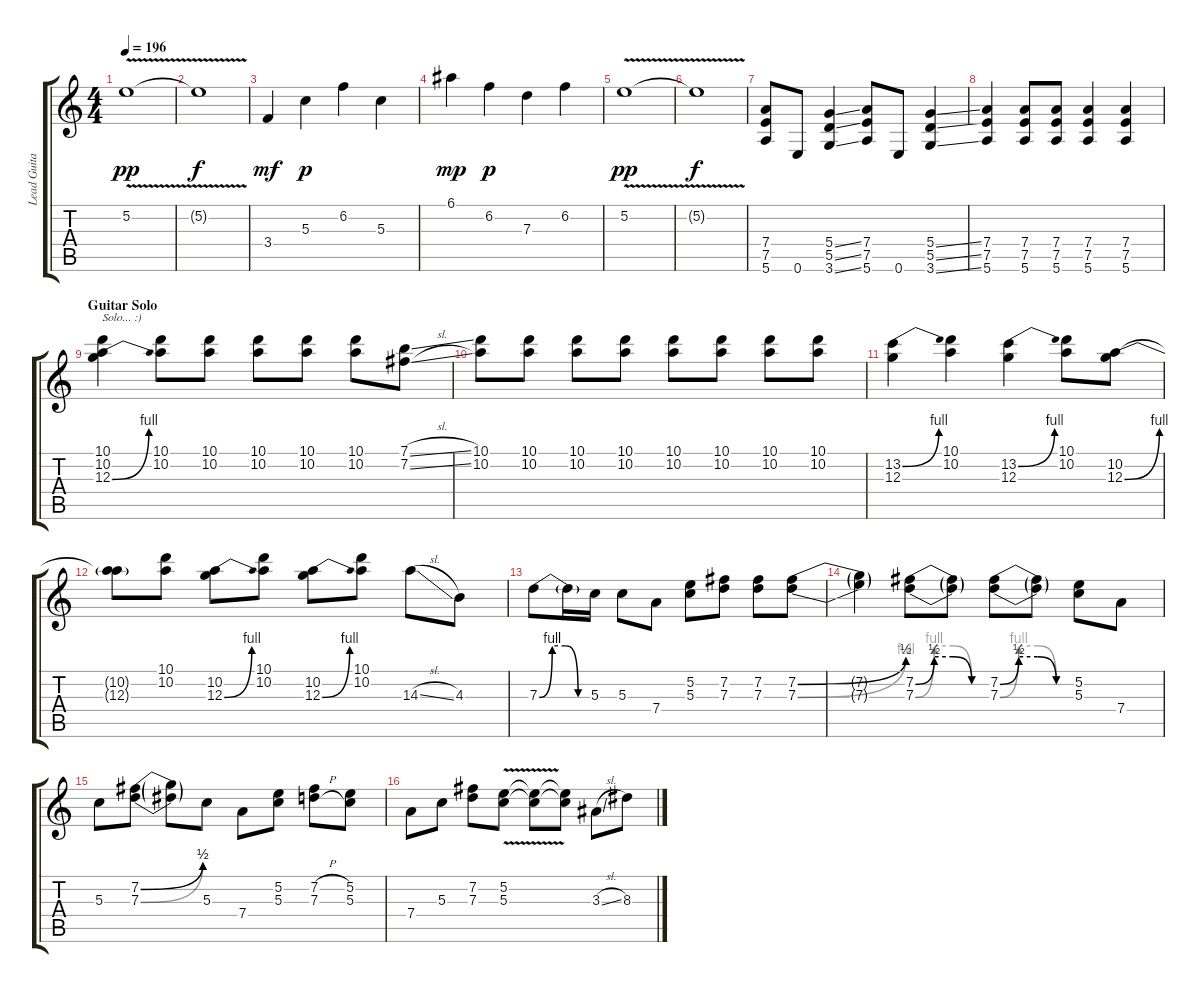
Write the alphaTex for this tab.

\track ("Lead Guitar" "Lead Guita") {instrument distortionguitar}
\staff {score tabs}
\tuning (E4 B3 G3 D3 A2 E2) {hide}
\ts (4 4)
\tempo 196
\clef g2
\ks c
5.2{v}.1{dy pp} |
5.2{t}.1{dy f} |
3.4.4{dy mf} 5.3.4{dy p} 6.2.4 5.3.4 |
6.1.4{dy mp} 6.2.4{dy p} 7.3.4 6.2.4 |
5.2{v}.1{dy pp} |
5.2{t}.1{dy f} |
(7.4 7.5 5.6).8 0.6.8 (5.4{ss} 5.5{ss} 3.6{ss}).4 (7.4 7.5 5.6).8 0.6.8 (5.4{ss} 5.5{ss} 3.6{ss}).4 |
(7.4 7.5 5.6).4 (7.4 7.5 5.6).8 (7.4 7.5 5.6).8 (7.4 7.5 5.6).4 (7.4 7.5 5.6).4 |
\section ("" "Guitar Solo")
(10.1 10.2 12.3{be (bend 0 0 60 4)}).4{txt "Solo... :)"} (10.1 10.2).8 (10.1 10.2).8 (10.1 10.2).8 (10.1 10.2).8 (10.1 10.2).8 (7.1{sl} 7.2{sl}).8 |
(10.1 10.2).8 (10.1 10.2).8 (10.1 10.2).8 (10.1 10.2).8 (10.1 10.2).8 (10.1 10.2).8 (10.1 10.2).8 (10.1 10.2).8 |
(13.2{be (bend 0 0 60 4)} 12.3).4 (10.1 10.2).4 (13.2{be (bend 0 0 60 4)} 12.3).4 (10.1 10.2).8 (10.2 12.3{be (bend 0 0 60 4)}).8 |
(10.2{t} 12.3{t}).8 (10.1 10.2).8 (10.2 12.3{be (bend 0 0 60 4)}).8 (10.1 10.2).8 (10.2 12.3{be (bend 0 0 60 4)}).8 (10.1 10.2).8 14.3{sl}.8 4.3.8 |
7.3{be (custom 0 0 15 4 30 4 45 0 60 0)}.8 7.3{t}.16 5.3.16 5.3.8 7.4.8 (5.2 5.3).8 (7.2 7.3).8 (7.2 7.3).8 (7.2{be (bend 0 0 60 2)} 7.3{be (bend 0 0 60 4)}).8 |
(7.2{t} 7.3{t}).4 (7.2{be (custom 0 0 15 2 30 2 45 0 60 0)} 7.3{be (custom 0 0 15 4 30 4 45 0 60 0)}).8 (7.2{t} 7.3{t}).8 (7.2{be (custom 0 0 15 2 30 2 45 0 60 0)} 7.3{be (custom 0 0 15 4 30 4 45 0 60 0)}).8 (7.2{t} 7.3{t}).8 (5.2 5.3).8 7.4.8 |
5.3.8 (7.2{be (bend 0 0 60 2)} 7.3{be (bend 0 0 60 2)}).8 (7.2{t} 7.3{t}).8 5.3.8 7.4.8 (5.2 5.3).8 (7.2{h} 7.3{h}).8 (5.2 5.3).8 |
7.4.8 5.3.8 (7.2 7.3).8 (5.2{v} 5.3{v}).8 (5.2{t} 5.3{t}).8 (5.2{t} 5.3{t}).8 3.3{sl}.8 8.3.8
